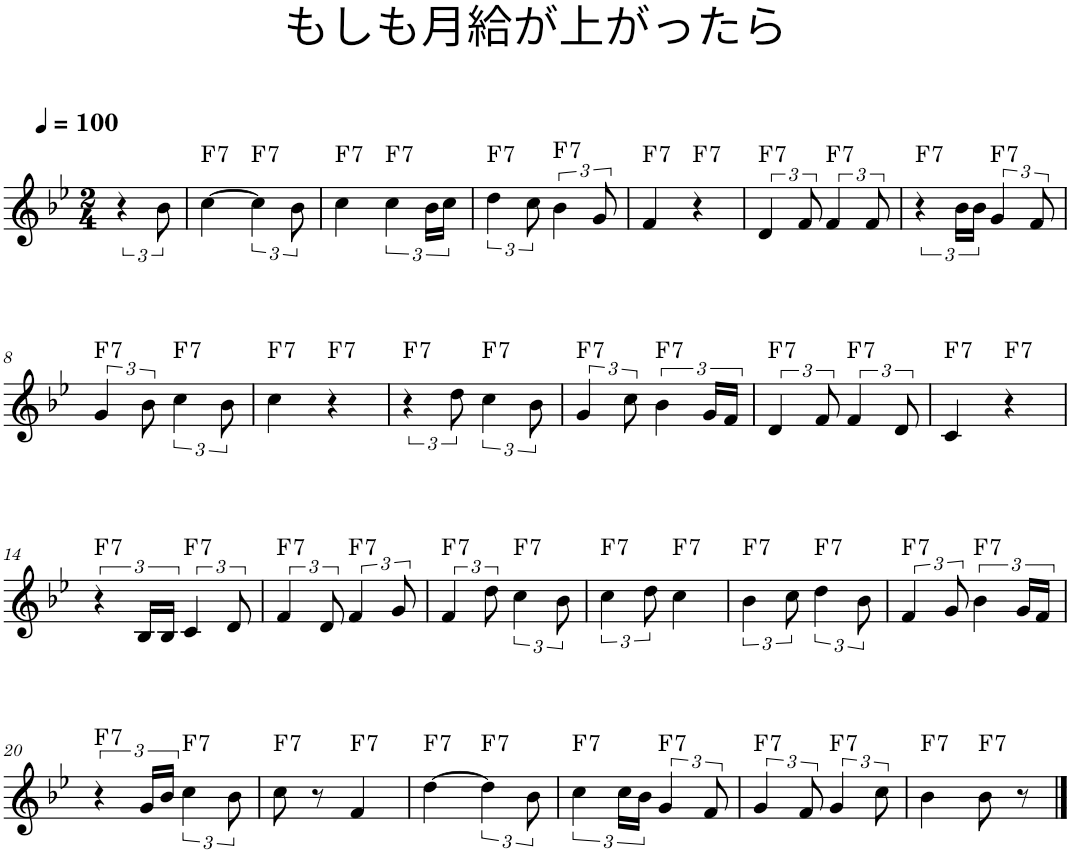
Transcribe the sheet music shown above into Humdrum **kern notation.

**kern	**harte
*part1	*part1
*staff1	*
*I"Piano	*
*I'Pno.	*
*clefG2	*
*k[b-e-]	*
*M2/4	*
*MM100	*
=1	=1
6r	.
12b-\	.
=2	=2
!	!LO:H:kt=7
[4cc\	F:7
!	!LO:H:kt=7
6cc\]	F:7
12b-\	.
=3	=3
!	!LO:H:kt=7
4cc\	F:7
!	!LO:H:kt=7
6cc\	F:7
24b-\LL	.
24cc\JJ	.
=4	=4
!	!LO:H:kt=7
6dd\	F:7
12cc\	.
!	!LO:H:kt=7
6b-\	F:7
12g/	.
=5	=5
!	!LO:H:kt=7
4f/	F:7
!	!LO:H:kt=7
4r	F:7
=6	=6
!	!LO:H:kt=7
6d/	F:7
12f/	.
!	!LO:H:kt=7
6f/	F:7
12f/	.
=7	=7
!	!LO:H:kt=7
6r	F:7
24b-\LL	.
24b-\JJ	.
!	!LO:H:kt=7
6g/	F:7
12f/	.
!!LO:LB:g=z
=8	=8
!	!LO:H:kt=7
6g/	F:7
12b-\	.
!	!LO:H:kt=7
6cc\	F:7
12b-\	.
=9	=9
!	!LO:H:kt=7
4cc\	F:7
!	!LO:H:kt=7
4r	F:7
=10	=10
!	!LO:H:kt=7
6r	F:7
12dd\	.
!	!LO:H:kt=7
6cc\	F:7
12b-\	.
=11	=11
!	!LO:H:kt=7
6g/	F:7
12cc\	.
!	!LO:H:kt=7
6b-\	F:7
24g/LL	.
24f/JJ	.
=12	=12
!	!LO:H:kt=7
6d/	F:7
12f/	.
!	!LO:H:kt=7
6f/	F:7
12d/	.
=13	=13
!	!LO:H:kt=7
4c/	F:7
!	!LO:H:kt=7
4r	F:7
!!LO:LB:g=z
=14	=14
!	!LO:H:kt=7
6r	F:7
24B-/LL	.
24B-/JJ	.
!	!LO:H:kt=7
6c/	F:7
12d/	.
=15	=15
!	!LO:H:kt=7
6f/	F:7
12d/	.
!	!LO:H:kt=7
6f/	F:7
12g/	.
=16	=16
!	!LO:H:kt=7
6f/	F:7
12dd\	.
!	!LO:H:kt=7
6cc\	F:7
12b-\	.
=17	=17
!	!LO:H:kt=7
6cc\	F:7
12dd\	.
!	!LO:H:kt=7
4cc\	F:7
=18	=18
!	!LO:H:kt=7
6b-\	F:7
12cc\	.
!	!LO:H:kt=7
6dd\	F:7
12b-\	.
=19	=19
!	!LO:H:kt=7
6f/	F:7
12g/	.
!	!LO:H:kt=7
6b-\	F:7
24g/LL	.
24f/JJ	.
!!LO:LB:g=z
=20	=20
!	!LO:H:kt=7
6r	F:7
24g/LL	.
24b-/JJ	.
!	!LO:H:kt=7
6cc\	F:7
12b-\	.
=21	=21
!	!LO:H:kt=7
8cc\	F:7
8r	.
!	!LO:H:kt=7
4f/	F:7
=22	=22
!	!LO:H:kt=7
[4dd\	F:7
!	!LO:H:kt=7
6dd\]	F:7
12b-\	.
=23	=23
!	!LO:H:kt=7
6cc\	F:7
24cc\LL	.
24b-\JJ	.
!	!LO:H:kt=7
6g/	F:7
12f/	.
=24	=24
!	!LO:H:kt=7
6g/	F:7
12f/	.
!	!LO:H:kt=7
6g/	F:7
12cc\	.
=25	=25
!	!LO:H:kt=7
4b-\	F:7
!	!LO:H:kt=7
8b-\	F:7
8r	.
==	==
*-	*-
